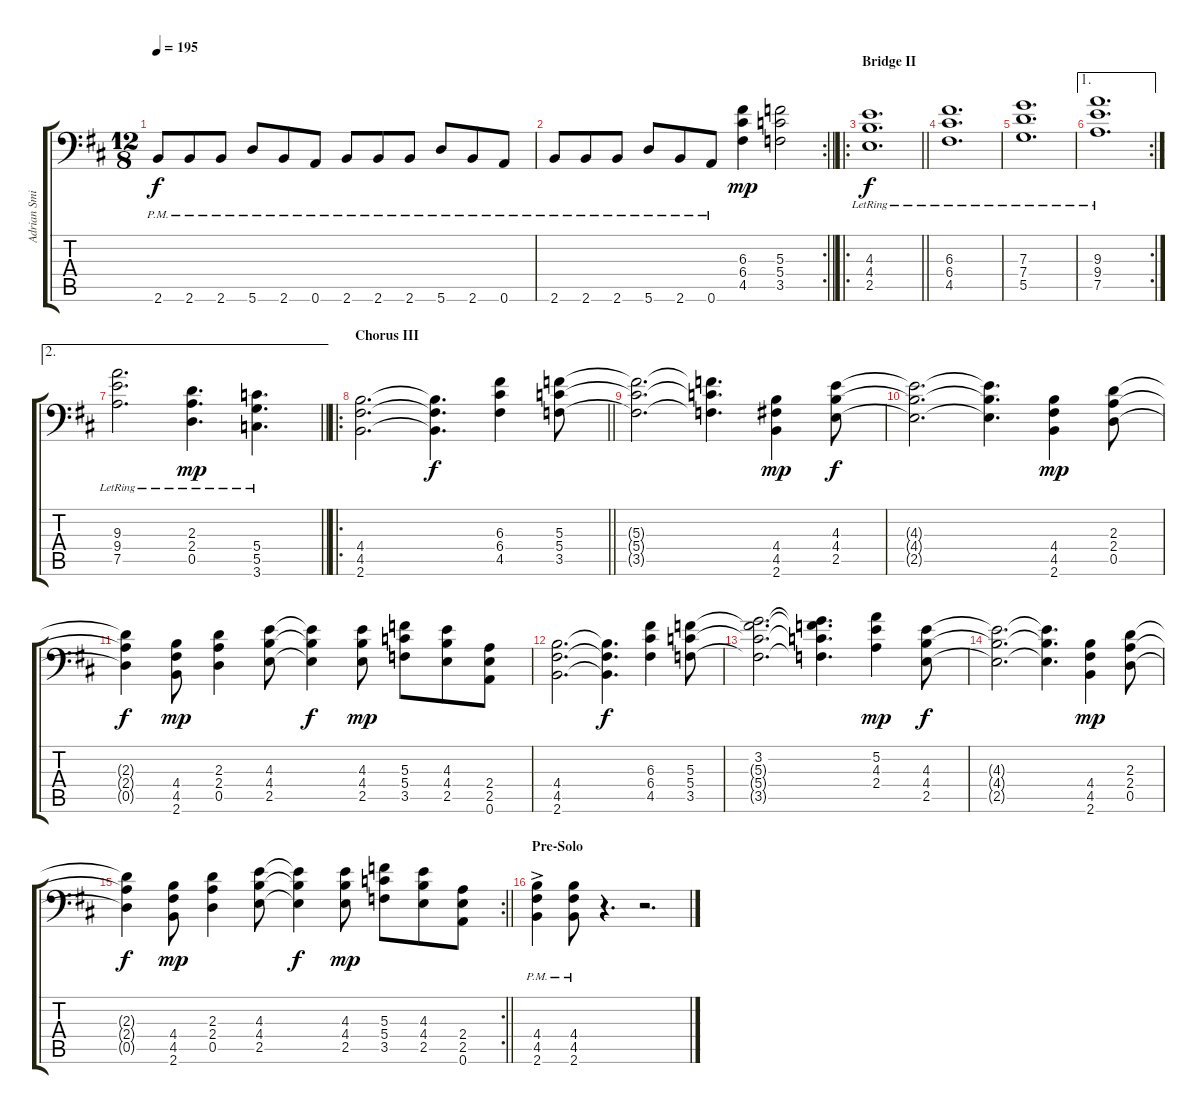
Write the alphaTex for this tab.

\track ("Adrian Smith" "Adrian Smi") {instrument distortionguitar}
\staff {score tabs}
\tuning (A3 E3 C3 G2 D2 A1) {hide}
\ts (12 8)
\tempo 195
\clef f4
\ks d
2.6{pm}.8{dy f} 2.6{pm}.8 2.6{pm}.8 5.6{pm}.8 2.6{pm}.8 0.6{pm}.8 2.6{pm}.8 2.6{pm}.8 2.6{pm}.8 5.6{pm}.8 2.6{pm}.8 0.6{pm}.8 |
\rc 2
\barLineRight lightlight
2.6{pm}.8 2.6{pm}.8 2.6{pm}.8 5.6{pm}.8 2.6{pm}.8 0.6{pm}.8 (6.3 6.4 4.5).4{dy mp} (5.3 5.4 3.5).2 |
\ro
\section ("" "Bridge II")
\barLineRight lightlight
(4.3{lr} 4.4{lr} 2.5{lr}).1{d dy f} |
(6.3{lr} 6.4{lr} 4.5{lr}).1{d} |
(7.3{lr} 7.4{lr} 5.5{lr}).1{d} |
\ae 1
\rc 2
(9.3{lr} 9.4{lr} 7.5{lr}).1{d} |
\ae 2
\barLineRight lightlight
(9.3{lr} 9.4{lr} 7.5{lr}).2{d} (2.3{lr} 2.4{lr} 0.5{lr}).4{d dy mp} (5.4{lr} 5.5{lr} 3.6{lr}).4{d} |
\ro
\section ("" "Chorus III")
\barLineRight lightlight
(4.4 4.5 2.6).2{d} (4.4{t} 4.5{t} 2.6{t}).4{d dy f} (6.3 6.4 4.5).4 (5.3 5.4 3.5).8 |
(5.3{t} 5.4{t} 3.5{t}).2{d} (5.3{t} 5.4{t} 3.5{t}).4{d} (4.4 4.5 2.6).4{dy mp} (4.3 4.4 2.5).8{dy f} |
(4.3{t} 4.4{t} 2.5{t}).2{d} (4.3{t} 4.4{t} 2.5{t}).4{d} (4.4 4.5 2.6).4{dy mp} (2.3 2.4 0.5).8 |
(2.3{t} 2.4{t} 0.5{t}).4{dy f} (4.4 4.5 2.6).8{dy mp} (2.3 2.4 0.5).4 (4.3 4.4 2.5).8 (4.3{t} 4.4{t} 2.5{t}).4{dy f} (4.3 4.4 2.5).8{dy mp} (5.3 5.4 3.5).8 (4.3 4.4 2.5).8 (2.4 2.5 0.6).8 |
(4.4 4.5 2.6).2{d} (4.4{t} 4.5{t} 2.6{t}).4{d dy f} (6.3 6.4 4.5).4 (5.3 5.4 3.5).8 |
(3.2 5.3{t} 5.4{t} 3.5{t}).2{d} (3.2{t} 5.3{t} 5.4{t} 3.5{t}).4{d} (5.2 4.3 2.4).4{dy mp} (4.3 4.4 2.5).8{dy f} |
(4.3{t} 4.4{t} 2.5{t}).2{d} (4.3{t} 4.4{t} 2.5{t}).4{d} (4.4 4.5 2.6).4{dy mp} (2.3 2.4 0.5).8 |
\rc 2
\barLineRight lightlight
(2.3{t} 2.4{t} 0.5{t}).4{dy f} (4.4 4.5 2.6).8{dy mp} (2.3 2.4 0.5).4 (4.3 4.4 2.5).8 (4.3{t} 4.4{t} 2.5{t}).4{dy f} (4.3 4.4 2.5).8{dy mp} (5.3 5.4 3.5).8 (4.3 4.4 2.5).8 (2.4 2.5 0.6).8 |
\section ("" "Pre-Solo")
(4.4{ac pm} 4.5{ac pm} 2.6).4 (4.4{pm} 4.5{pm} 2.6).8 r.4{d} r.2{d}
